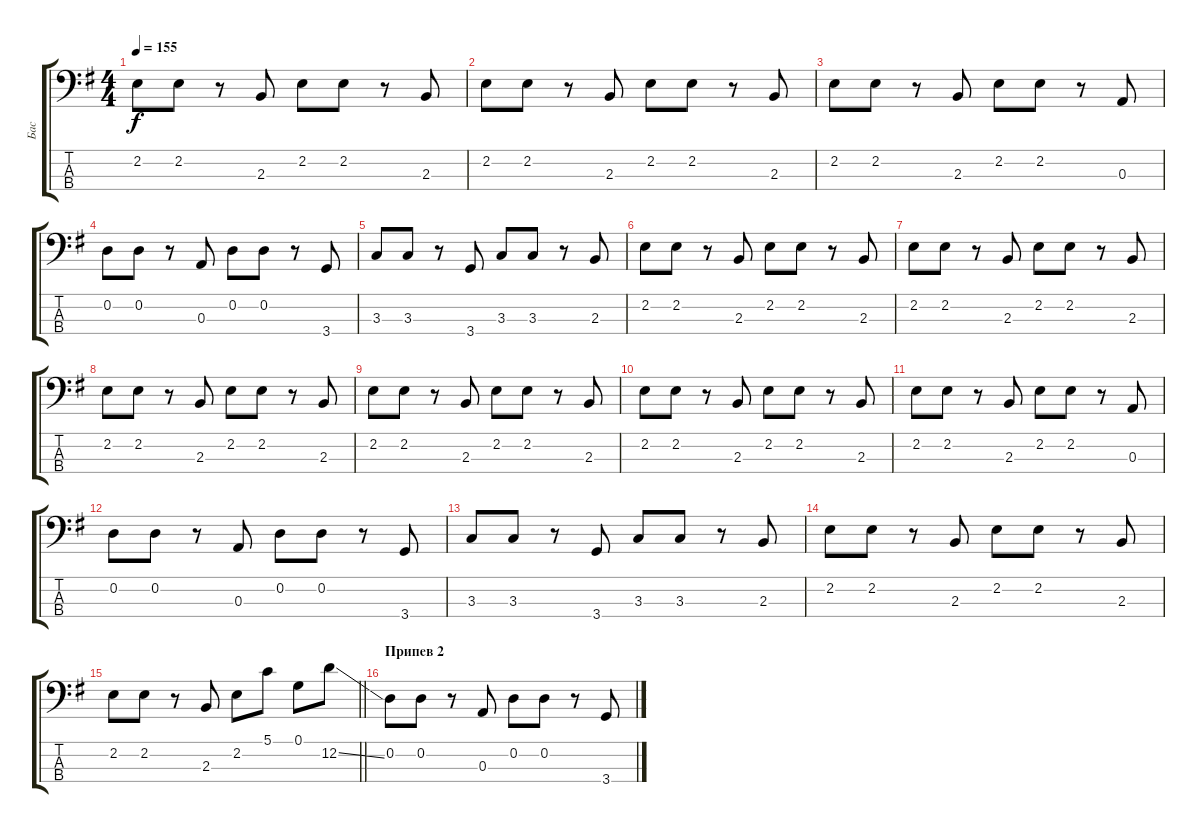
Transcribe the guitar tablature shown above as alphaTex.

\track ("Бас" "Бас") {instrument electricbasspick}
\staff {score tabs}
\tuning (G2 D2 A1 E1) {hide}
\ts (4 4)
\tempo 155
\clef f4
\ks eminor
2.2.8{dy f} 2.2.8 r.8 2.3.8 2.2.8 2.2.8 r.8 2.3.8 |
2.2.8 2.2.8 r.8 2.3.8 2.2.8 2.2.8 r.8 2.3.8 |
2.2.8 2.2.8 r.8 2.3.8 2.2.8 2.2.8 r.8 0.3.8 |
0.2.8 0.2.8 r.8 0.3.8 0.2.8 0.2.8 r.8 3.4.8 |
3.3.8 3.3.8 r.8 3.4.8 3.3.8 3.3.8 r.8 2.3.8 |
2.2.8 2.2.8 r.8 2.3.8 2.2.8 2.2.8 r.8 2.3.8 |
2.2.8 2.2.8 r.8 2.3.8 2.2.8 2.2.8 r.8 2.3.8 |
2.2.8 2.2.8 r.8 2.3.8 2.2.8 2.2.8 r.8 2.3.8 |
2.2.8 2.2.8 r.8 2.3.8 2.2.8 2.2.8 r.8 2.3.8 |
2.2.8 2.2.8 r.8 2.3.8 2.2.8 2.2.8 r.8 2.3.8 |
2.2.8 2.2.8 r.8 2.3.8 2.2.8 2.2.8 r.8 0.3.8 |
0.2.8 0.2.8 r.8 0.3.8 0.2.8 0.2.8 r.8 3.4.8 |
3.3.8 3.3.8 r.8 3.4.8 3.3.8 3.3.8 r.8 2.3.8 |
2.2.8 2.2.8 r.8 2.3.8 2.2.8 2.2.8 r.8 2.3.8 |
\barLineRight lightlight
2.2.8 2.2.8 r.8 2.3.8 2.2.8 5.1.8 0.1.8 12.2{ss}.8 |
\section ("" "Припев 2")
0.2.8 0.2.8 r.8 0.3.8 0.2.8 0.2.8 r.8 3.4.8
